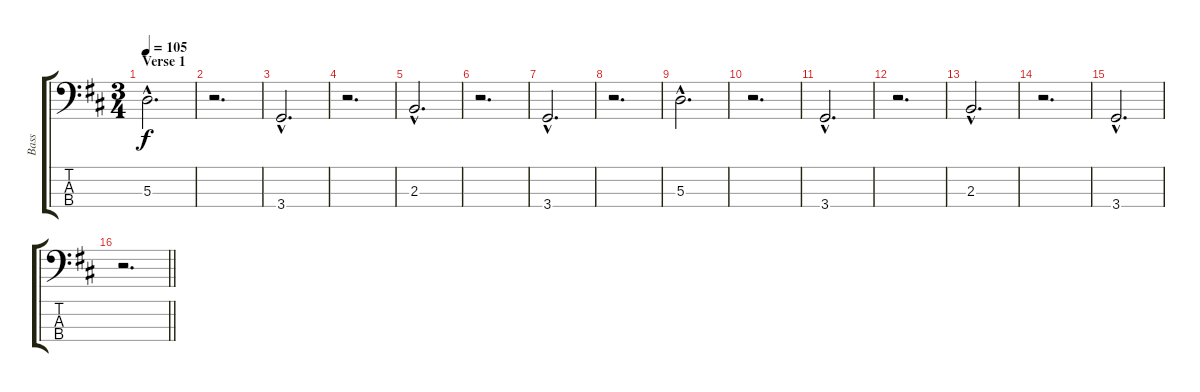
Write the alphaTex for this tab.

\track ("Bass" "Bass") {instrument electricbassfinger}
\staff {score tabs}
\tuning (G2 D2 A1 E1) {hide}
\ts (3 4)
\section ("" "Verse 1")
\tempo 105
\clef f4
\ks d
5.3{hac}.2{d dy f} |
r.2{d} |
3.4{hac}.2{d} |
r.2{d} |
2.3{hac}.2{d} |
r.2{d} |
3.4{hac}.2{d} |
r.2{d} |
5.3{hac}.2{d} |
r.2{d} |
3.4{hac}.2{d} |
r.2{d} |
2.3{hac}.2{d} |
r.2{d} |
3.4{hac}.2{d} |
\barLineRight lightlight
r.2{d}
